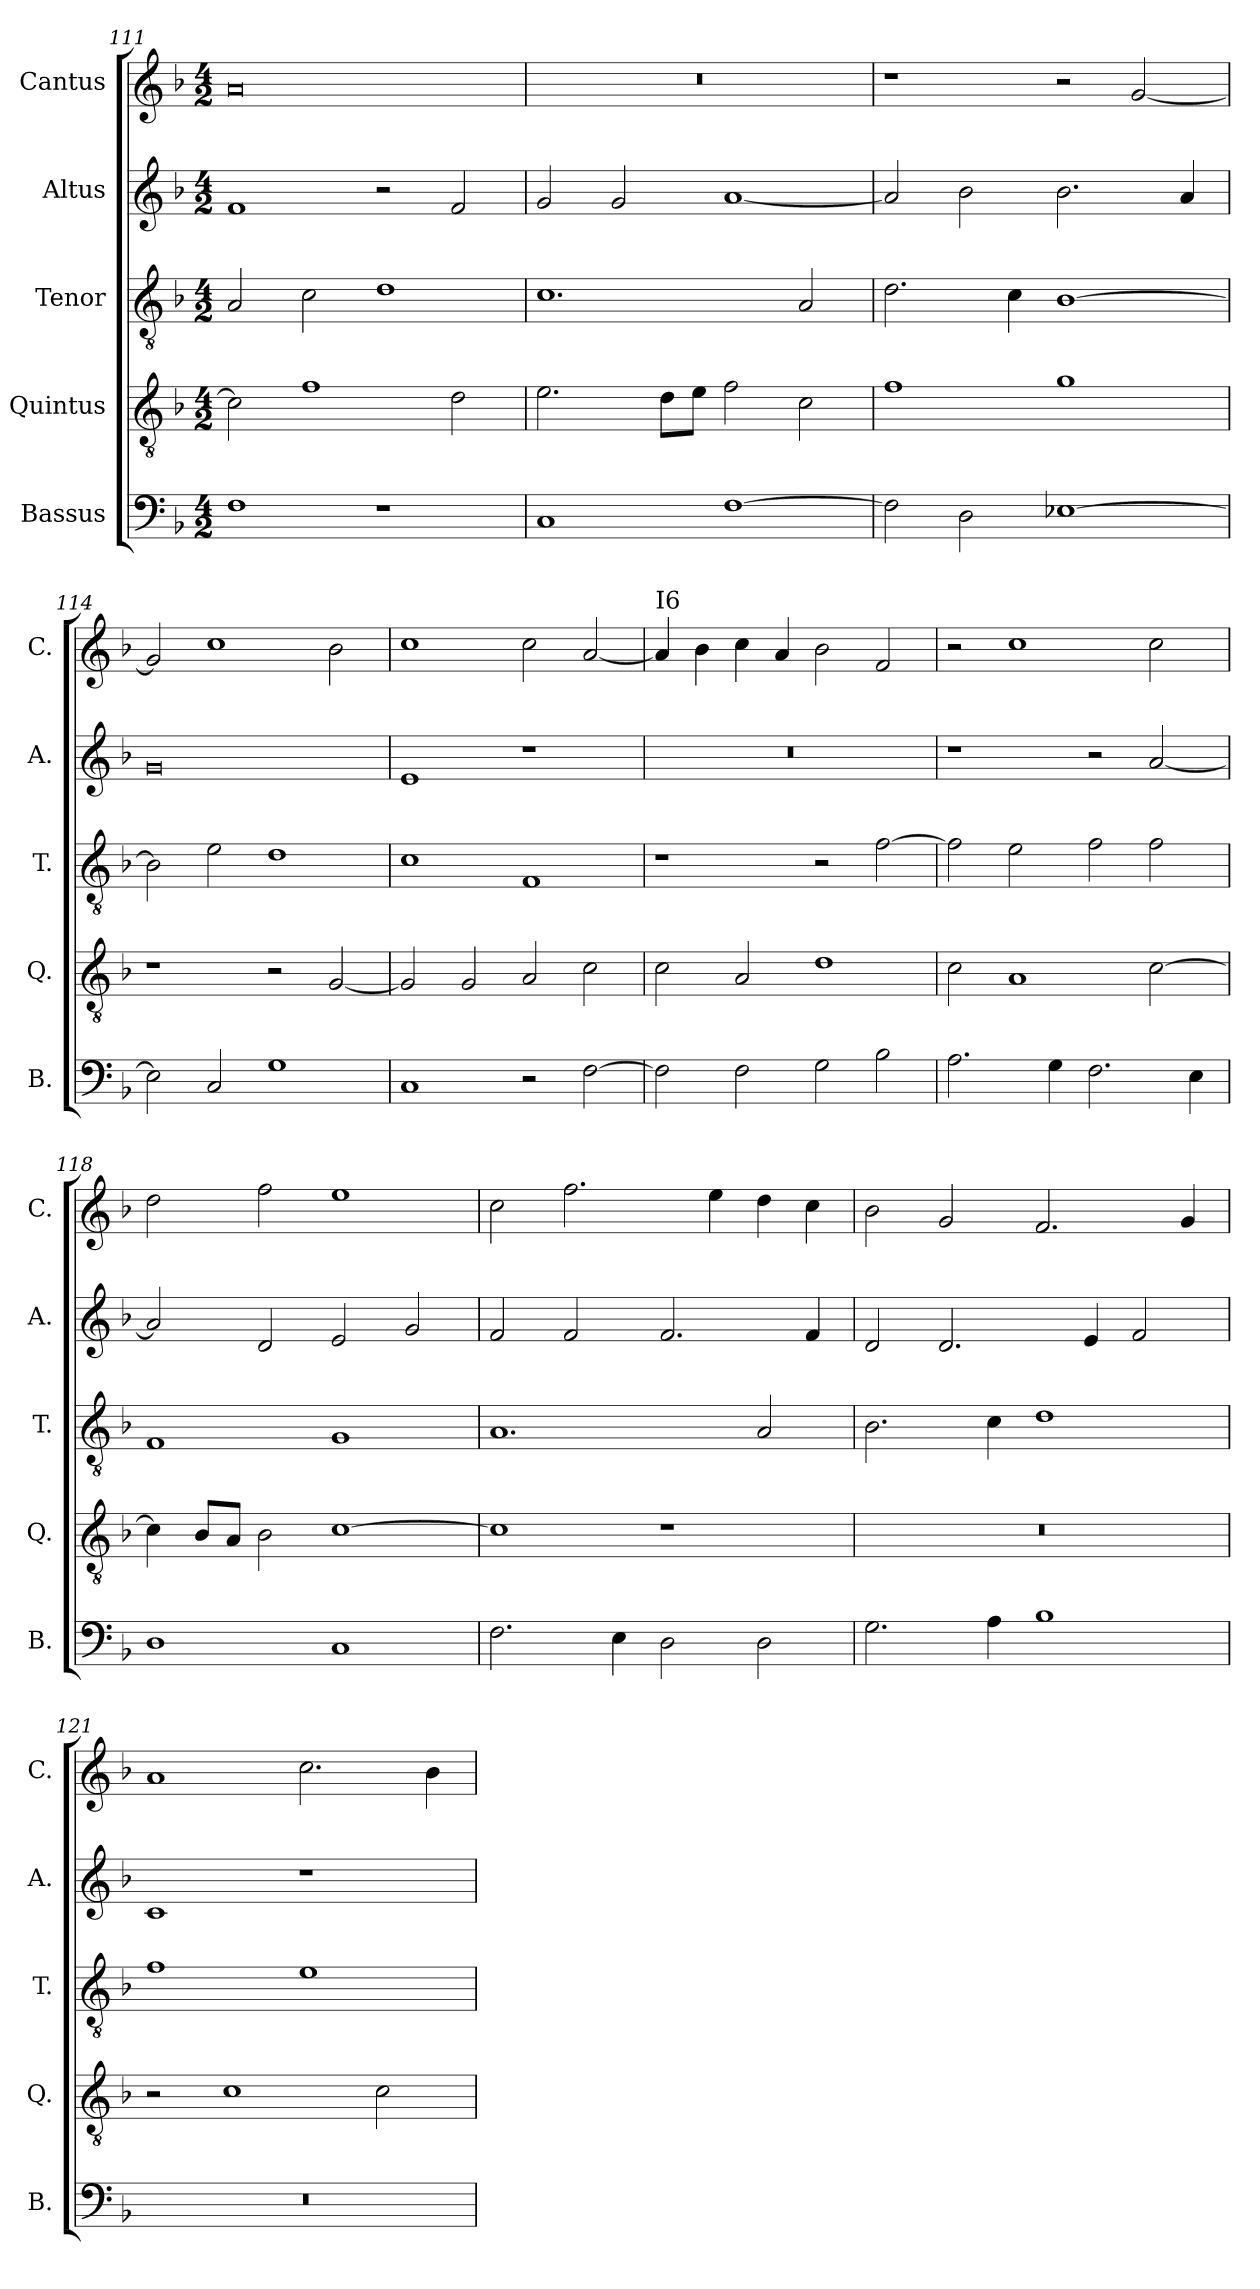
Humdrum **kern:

**kern	**kern	**kern	**kern	**kern
*part5	*part4	*part3	*part2	*part1
*staff5	*staff4	*staff3	*staff2	*staff1
*I"Bassus	*I"Quintus	*I"Tenor	*I"Altus	*I"Cantus
*I'B.	*I'Q.	*I'T.	*I'A.	*I'C.
*clefF4	*clefGv2	*clefGv2	*clefG2	*clefG2
*k[b-]	*k[b-]	*k[b-]	*k[b-]	*k[b-]
*M4/2	*M4/2	*M4/2	*M4/2	*M4/2
=111	=111	=111	=111	=111
1F	2c\]	2A/	1f	0a
.	1f	2c\	.	.
1r	.	1d	2r	.
.	2d\	.	2f/	.
=112	=112	=112	=112	=112
1C	2.e\	1.c	2g/	0r
.	.	.	2g/	.
.	8d\L	.	.	.
.	8e\J	.	.	.
[1F	2f\	.	[1a	.
.	2c\	2A/	.	.
=113	=113	=113	=113	=113
2F\]	1f	2.d\	2a/]	1r
2D\	.	.	2b-\	.
.	.	4c\	.	.
[1E-X	1g	[1B-	2.b-\	2r
.	.	.	.	[2g/
.	.	.	4a/	.
=114	=114	=114	=114	=114
2E-\]	1r	2B-\]	0g	2g/]
2C/	.	2e\	.	1cc
1G	2r	1d	.	.
.	[2G/	.	.	2b-\
=115	=115	=115	=115	=115
1C	2G/]	1c	1e	1cc
.	2G/	.	.	.
2r	2A/	1F	1r	2cc\
[2F\	2c\	.	.	[2a/
=116	=116	=116	=116	=116
!	!	!	!	!LO:TX:a:t=I6
2F\]	2c\	1r	0r	4a/]
.	.	.	.	4b-\
2F\	2A/	.	.	4cc\
.	.	.	.	4a/
2G\	1d	2r	.	2b-\
2B-\	.	[2f\	.	2f/
=117	=117	=117	=117	=117
2.A\	2c\	2f\]	1r	2r
.	1A	2e\	.	1cc
4G\	.	.	.	.
2.F\	.	2f\	2r	.
.	[2c\	2f\	[2a/	2cc\
4E\	.	.	.	.
=118	=118	=118	=118	=118
1D	4c\]	1F	2a/]	2dd\
.	8B-/L	.	.	.
.	8A/J	.	.	.
.	2B-\	.	2d/	2ff\
1C	[1c	1G	2e/	1ee
.	.	.	2g/	.
=119	=119	=119	=119	=119
2.F\	1c]	1.A	2f/	2cc\
.	.	.	2f/	2.ff\
4E\	.	.	.	.
2D\	1r	.	2.f/	.
.	.	.	.	4ee\
2D\	.	2A/	.	4dd\
.	.	.	4f/	4cc\
=120	=120	=120	=120	=120
2.G\	0r	2.B-\	2d/	2b-\
.	.	.	2.d/	2g/
4A\	.	4c\	.	.
1B-	.	1d	.	2.f/
.	.	.	4e/	.
.	.	.	2f/	.
.	.	.	.	4g/
=121	=121	=121	=121	=121
0r	2r	1f	1c	1a
.	1c	.	.	.
.	.	1e	1r	2.cc\
.	2c\	.	.	.
.	.	.	.	4b-\
=	=	=	=	=
*-	*-	*-	*-	*-
